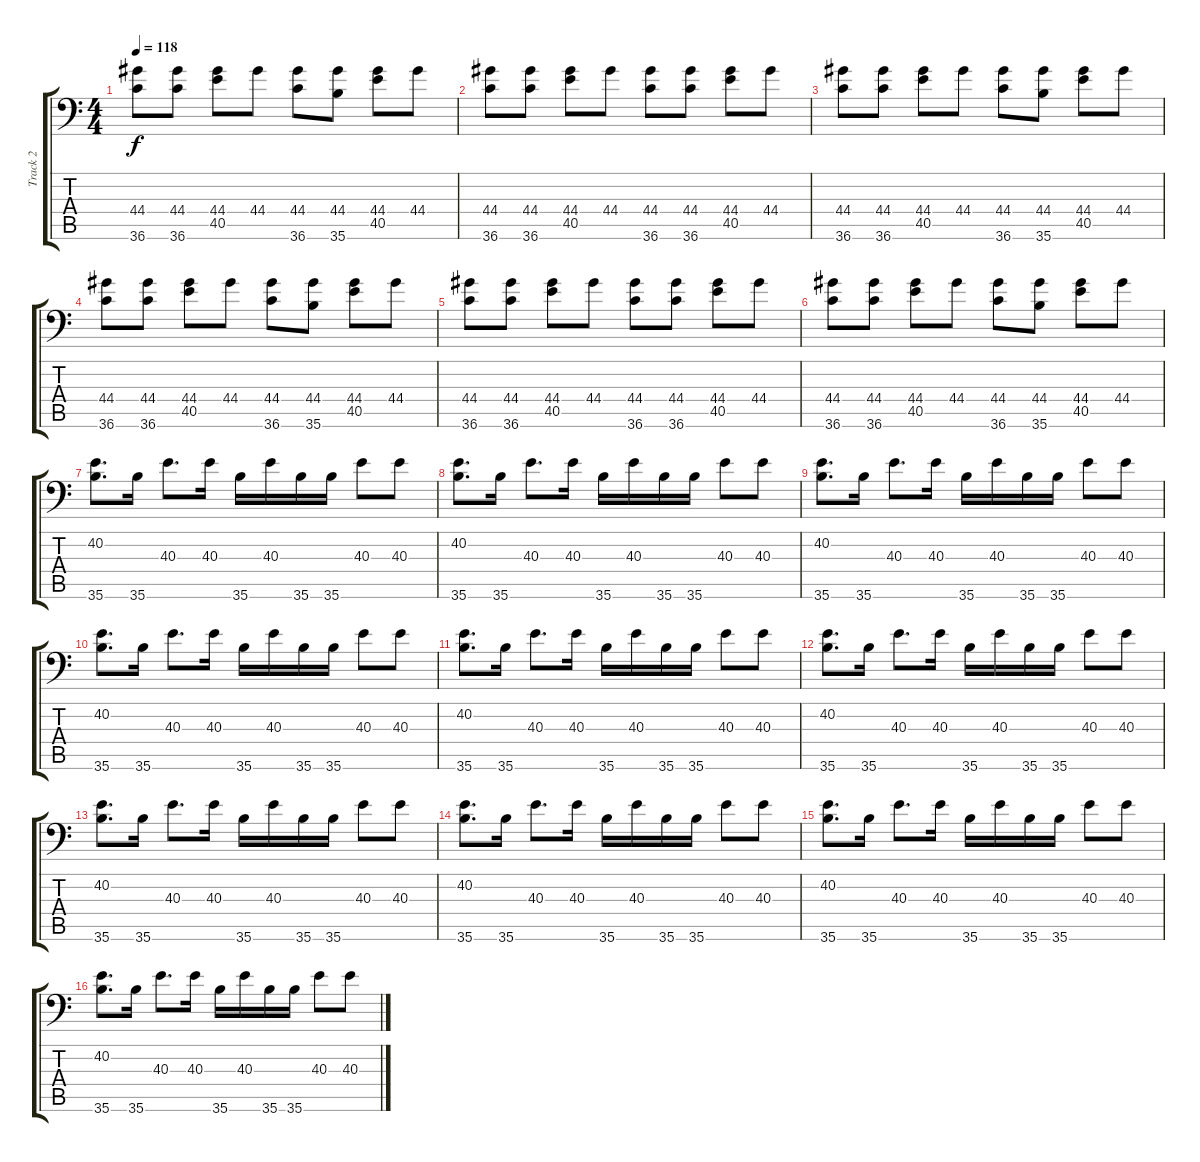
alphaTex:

\track ("Track 2" "Track 2") {instrument acousticgrandpiano}
\staff {score tabs}
\tuning (C-1 C-1 C-1 C-1 C-1 C-1) {hide}
\ts (4 4)
\tempo 118
\clef f4
\ks c
(44.4 36.6).8{dy f} (44.4 36.6).8 (44.4 40.5).8 44.4.8 (44.4 36.6).8 (44.4 35.6).8 (44.4 40.5).8 44.4.8 |
(44.4 36.6).8 (44.4 36.6).8 (44.4 40.5).8 44.4.8 (44.4 36.6).8 (44.4 36.6).8 (44.4 40.5).8 44.4.8 |
(44.4 36.6).8 (44.4 36.6).8 (44.4 40.5).8 44.4.8 (44.4 36.6).8 (44.4 35.6).8 (44.4 40.5).8 44.4.8 |
(44.4 36.6).8 (44.4 36.6).8 (44.4 40.5).8 44.4.8 (44.4 36.6).8 (44.4 35.6).8 (44.4 40.5).8 44.4.8 |
(44.4 36.6).8 (44.4 36.6).8 (44.4 40.5).8 44.4.8 (44.4 36.6).8 (44.4 36.6).8 (44.4 40.5).8 44.4.8 |
(44.4 36.6).8 (44.4 36.6).8 (44.4 40.5).8 44.4.8 (44.4 36.6).8 (44.4 35.6).8 (44.4 40.5).8 44.4.8 |
(40.2 35.6).8{d} 35.6.16 40.3.8{d} 40.3.16 35.6.16 40.3.16 35.6.16 35.6.16 40.3.8 40.3.8 |
(40.2 35.6).8{d} 35.6.16 40.3.8{d} 40.3.16 35.6.16 40.3.16 35.6.16 35.6.16 40.3.8 40.3.8 |
(40.2 35.6).8{d} 35.6.16 40.3.8{d} 40.3.16 35.6.16 40.3.16 35.6.16 35.6.16 40.3.8 40.3.8 |
(40.2 35.6).8{d} 35.6.16 40.3.8{d} 40.3.16 35.6.16 40.3.16 35.6.16 35.6.16 40.3.8 40.3.8 |
(40.2 35.6).8{d} 35.6.16 40.3.8{d} 40.3.16 35.6.16 40.3.16 35.6.16 35.6.16 40.3.8 40.3.8 |
(40.2 35.6).8{d} 35.6.16 40.3.8{d} 40.3.16 35.6.16 40.3.16 35.6.16 35.6.16 40.3.8 40.3.8 |
(40.2 35.6).8{d} 35.6.16 40.3.8{d} 40.3.16 35.6.16 40.3.16 35.6.16 35.6.16 40.3.8 40.3.8 |
(40.2 35.6).8{d} 35.6.16 40.3.8{d} 40.3.16 35.6.16 40.3.16 35.6.16 35.6.16 40.3.8 40.3.8 |
(40.2 35.6).8{d} 35.6.16 40.3.8{d} 40.3.16 35.6.16 40.3.16 35.6.16 35.6.16 40.3.8 40.3.8 |
(40.2 35.6).8{d} 35.6.16 40.3.8{d} 40.3.16 35.6.16 40.3.16 35.6.16 35.6.16 40.3.8 40.3.8
